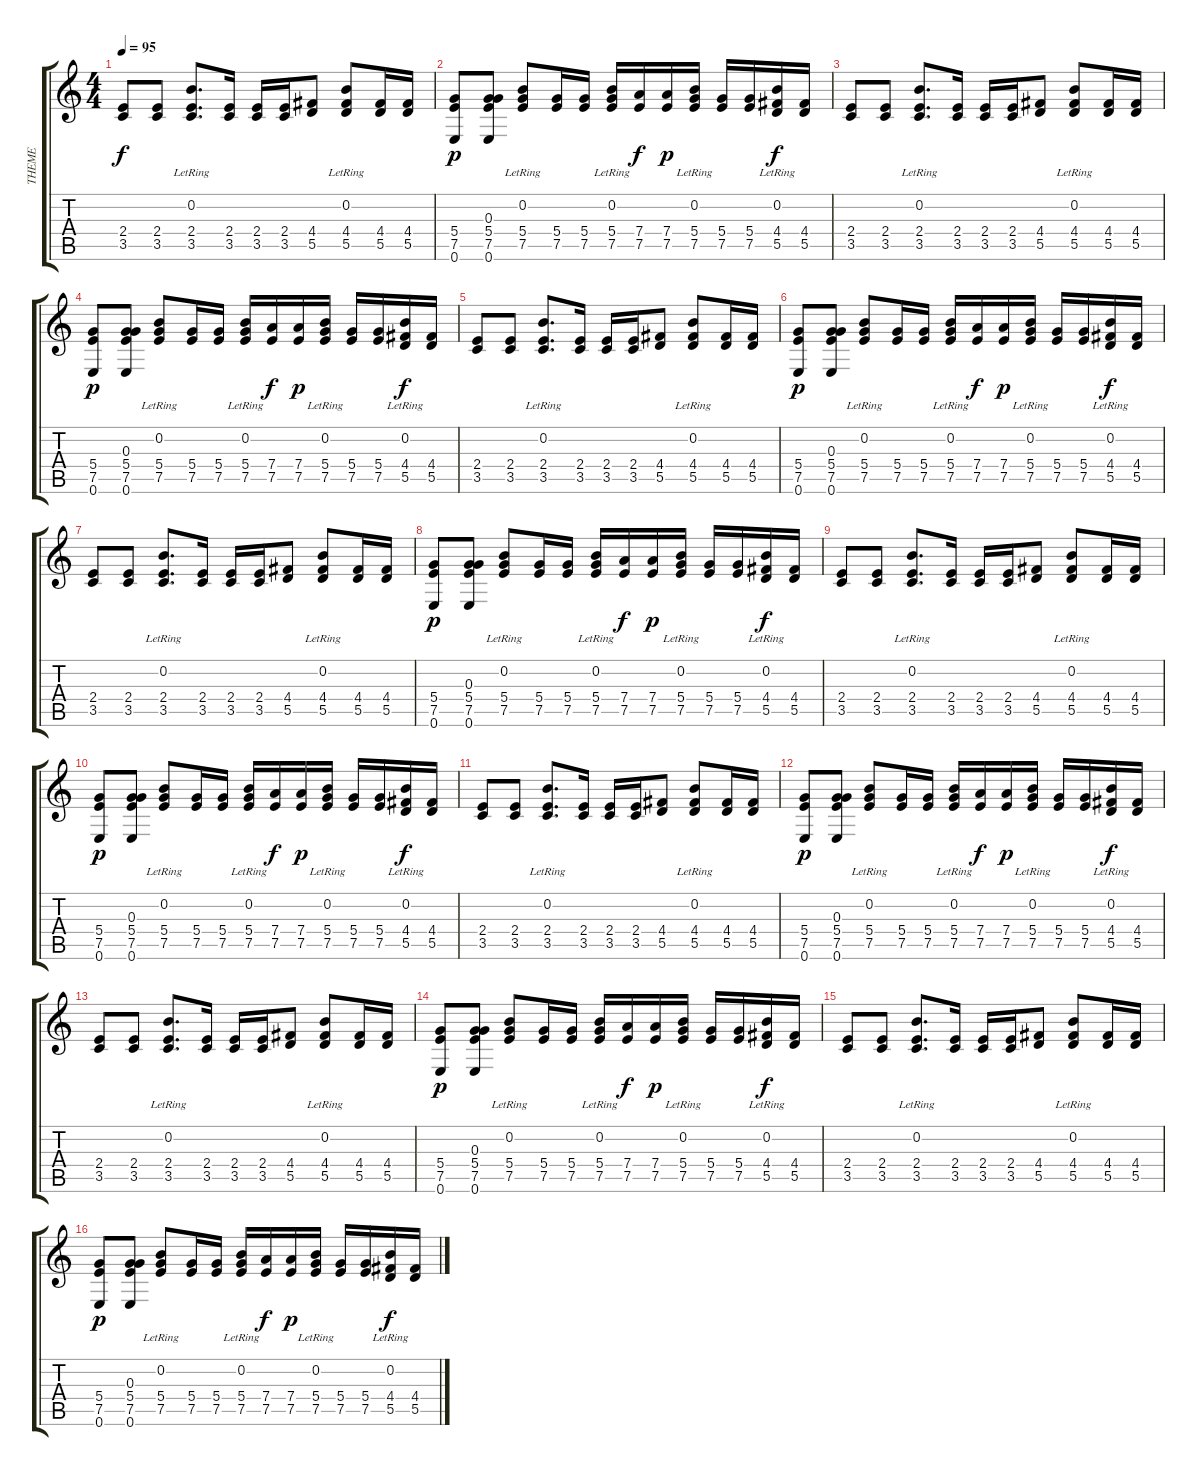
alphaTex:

\track ("THEME" "THEME") {instrument acousticguitarsteel}
\staff {score tabs}
\tuning (E4 B3 G3 D3 A2 E2) {hide}
\ts (4 4)
\tempo 95
\clef g2
\ks c
(2.4 3.5).8{dy f instrument acousticguitarsteel} (2.4 3.5).8 (0.2{lr} 2.4 3.5).8{d} (2.4 3.5).16 (2.4 3.5).16 (2.4 3.5).16 (4.4 5.5).8 (0.2{lr} 4.4 5.5).8 (4.4 5.5).16 (4.4 5.5).16 |
(5.4 7.5 0.6).8{dy p} (0.3 5.4 7.5 0.6).8 (0.2{lr} 5.4 7.5).8 (5.4 7.5).16 (5.4 7.5).16 (0.2{lr} 5.4 7.5).16 (7.4 7.5).16{dy f} (7.4 7.5).16{dy p} (0.2{lr} 5.4 7.5).16 (5.4 7.5).16 (5.4 7.5).16 (0.2{lr} 4.4 5.5).16{dy f} (4.4 5.5).16 |
(2.4 3.5).8 (2.4 3.5).8 (0.2{lr} 2.4 3.5).8{d} (2.4 3.5).16 (2.4 3.5).16 (2.4 3.5).16 (4.4 5.5).8 (0.2{lr} 4.4 5.5).8 (4.4 5.5).16 (4.4 5.5).16 |
(5.4 7.5 0.6).8{dy p} (0.3 5.4 7.5 0.6).8 (0.2{lr} 5.4 7.5).8 (5.4 7.5).16 (5.4 7.5).16 (0.2{lr} 5.4 7.5).16 (7.4 7.5).16{dy f} (7.4 7.5).16{dy p} (0.2{lr} 5.4 7.5).16 (5.4 7.5).16 (5.4 7.5).16 (0.2{lr} 4.4 5.5).16{dy f} (4.4 5.5).16 |
(2.4 3.5).8 (2.4 3.5).8 (0.2{lr} 2.4 3.5).8{d} (2.4 3.5).16 (2.4 3.5).16 (2.4 3.5).16 (4.4 5.5).8 (0.2{lr} 4.4 5.5).8 (4.4 5.5).16 (4.4 5.5).16 |
(5.4 7.5 0.6).8{dy p} (0.3 5.4 7.5 0.6).8 (0.2{lr} 5.4 7.5).8 (5.4 7.5).16 (5.4 7.5).16 (0.2{lr} 5.4 7.5).16 (7.4 7.5).16{dy f} (7.4 7.5).16{dy p} (0.2{lr} 5.4 7.5).16 (5.4 7.5).16 (5.4 7.5).16 (0.2{lr} 4.4 5.5).16{dy f} (4.4 5.5).16 |
(2.4 3.5).8 (2.4 3.5).8 (0.2{lr} 2.4 3.5).8{d} (2.4 3.5).16 (2.4 3.5).16 (2.4 3.5).16 (4.4 5.5).8 (0.2{lr} 4.4 5.5).8 (4.4 5.5).16 (4.4 5.5).16 |
(5.4 7.5 0.6).8{dy p} (0.3 5.4 7.5 0.6).8 (0.2{lr} 5.4 7.5).8 (5.4 7.5).16 (5.4 7.5).16 (0.2{lr} 5.4 7.5).16 (7.4 7.5).16{dy f} (7.4 7.5).16{dy p} (0.2{lr} 5.4 7.5).16 (5.4 7.5).16 (5.4 7.5).16 (0.2{lr} 4.4 5.5).16{dy f} (4.4 5.5).16 |
(2.4 3.5).8 (2.4 3.5).8 (0.2{lr} 2.4 3.5).8{d} (2.4 3.5).16 (2.4 3.5).16 (2.4 3.5).16 (4.4 5.5).8 (0.2{lr} 4.4 5.5).8 (4.4 5.5).16 (4.4 5.5).16 |
(5.4 7.5 0.6).8{dy p} (0.3 5.4 7.5 0.6).8 (0.2{lr} 5.4 7.5).8 (5.4 7.5).16 (5.4 7.5).16 (0.2{lr} 5.4 7.5).16 (7.4 7.5).16{dy f} (7.4 7.5).16{dy p} (0.2{lr} 5.4 7.5).16 (5.4 7.5).16 (5.4 7.5).16 (0.2{lr} 4.4 5.5).16{dy f} (4.4 5.5).16 |
(2.4 3.5).8 (2.4 3.5).8 (0.2{lr} 2.4 3.5).8{d} (2.4 3.5).16 (2.4 3.5).16 (2.4 3.5).16 (4.4 5.5).8 (0.2{lr} 4.4 5.5).8 (4.4 5.5).16 (4.4 5.5).16 |
(5.4 7.5 0.6).8{dy p} (0.3 5.4 7.5 0.6).8 (0.2{lr} 5.4 7.5).8 (5.4 7.5).16 (5.4 7.5).16 (0.2{lr} 5.4 7.5).16 (7.4 7.5).16{dy f} (7.4 7.5).16{dy p} (0.2{lr} 5.4 7.5).16 (5.4 7.5).16 (5.4 7.5).16 (0.2{lr} 4.4 5.5).16{dy f} (4.4 5.5).16 |
(2.4 3.5).8 (2.4 3.5).8 (0.2{lr} 2.4 3.5).8{d} (2.4 3.5).16 (2.4 3.5).16 (2.4 3.5).16 (4.4 5.5).8 (0.2{lr} 4.4 5.5).8 (4.4 5.5).16 (4.4 5.5).16 |
(5.4 7.5 0.6).8{dy p} (0.3 5.4 7.5 0.6).8 (0.2{lr} 5.4 7.5).8 (5.4 7.5).16 (5.4 7.5).16 (0.2{lr} 5.4 7.5).16 (7.4 7.5).16{dy f} (7.4 7.5).16{dy p} (0.2{lr} 5.4 7.5).16 (5.4 7.5).16 (5.4 7.5).16 (0.2{lr} 4.4 5.5).16{dy f} (4.4 5.5).16 |
(2.4 3.5).8 (2.4 3.5).8 (0.2{lr} 2.4 3.5).8{d} (2.4 3.5).16 (2.4 3.5).16 (2.4 3.5).16 (4.4 5.5).8 (0.2{lr} 4.4 5.5).8 (4.4 5.5).16 (4.4 5.5).16 |
(5.4 7.5 0.6).8{dy p} (0.3 5.4 7.5 0.6).8 (0.2{lr} 5.4 7.5).8 (5.4 7.5).16 (5.4 7.5).16 (0.2{lr} 5.4 7.5).16 (7.4 7.5).16{dy f} (7.4 7.5).16{dy p} (0.2{lr} 5.4 7.5).16 (5.4 7.5).16 (5.4 7.5).16 (0.2{lr} 4.4 5.5).16{dy f} (4.4 5.5).16
